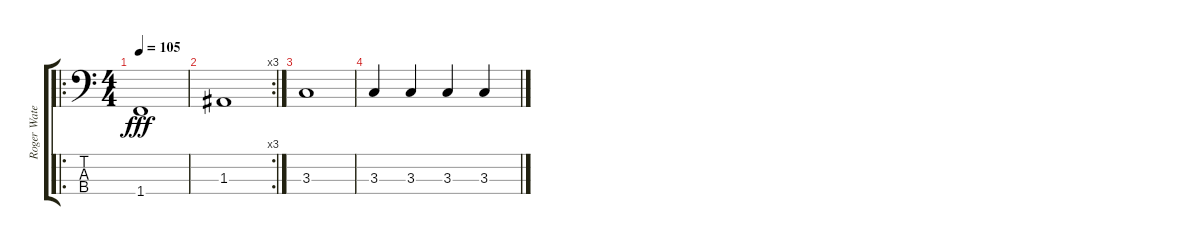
\track ("Roger Waters " "Roger Wate") {instrument electricbassfinger}
\staff {score tabs}
\tuning (G2 D2 A1 E1) {hide}
\ro
\ts (4 4)
\tempo 105
\clef f4
\ks c
1.4.1{dy fff} |
\rc 3
1.3.1 |
3.3.1 |
3.3.4 3.3.4 3.3.4 3.3.4
